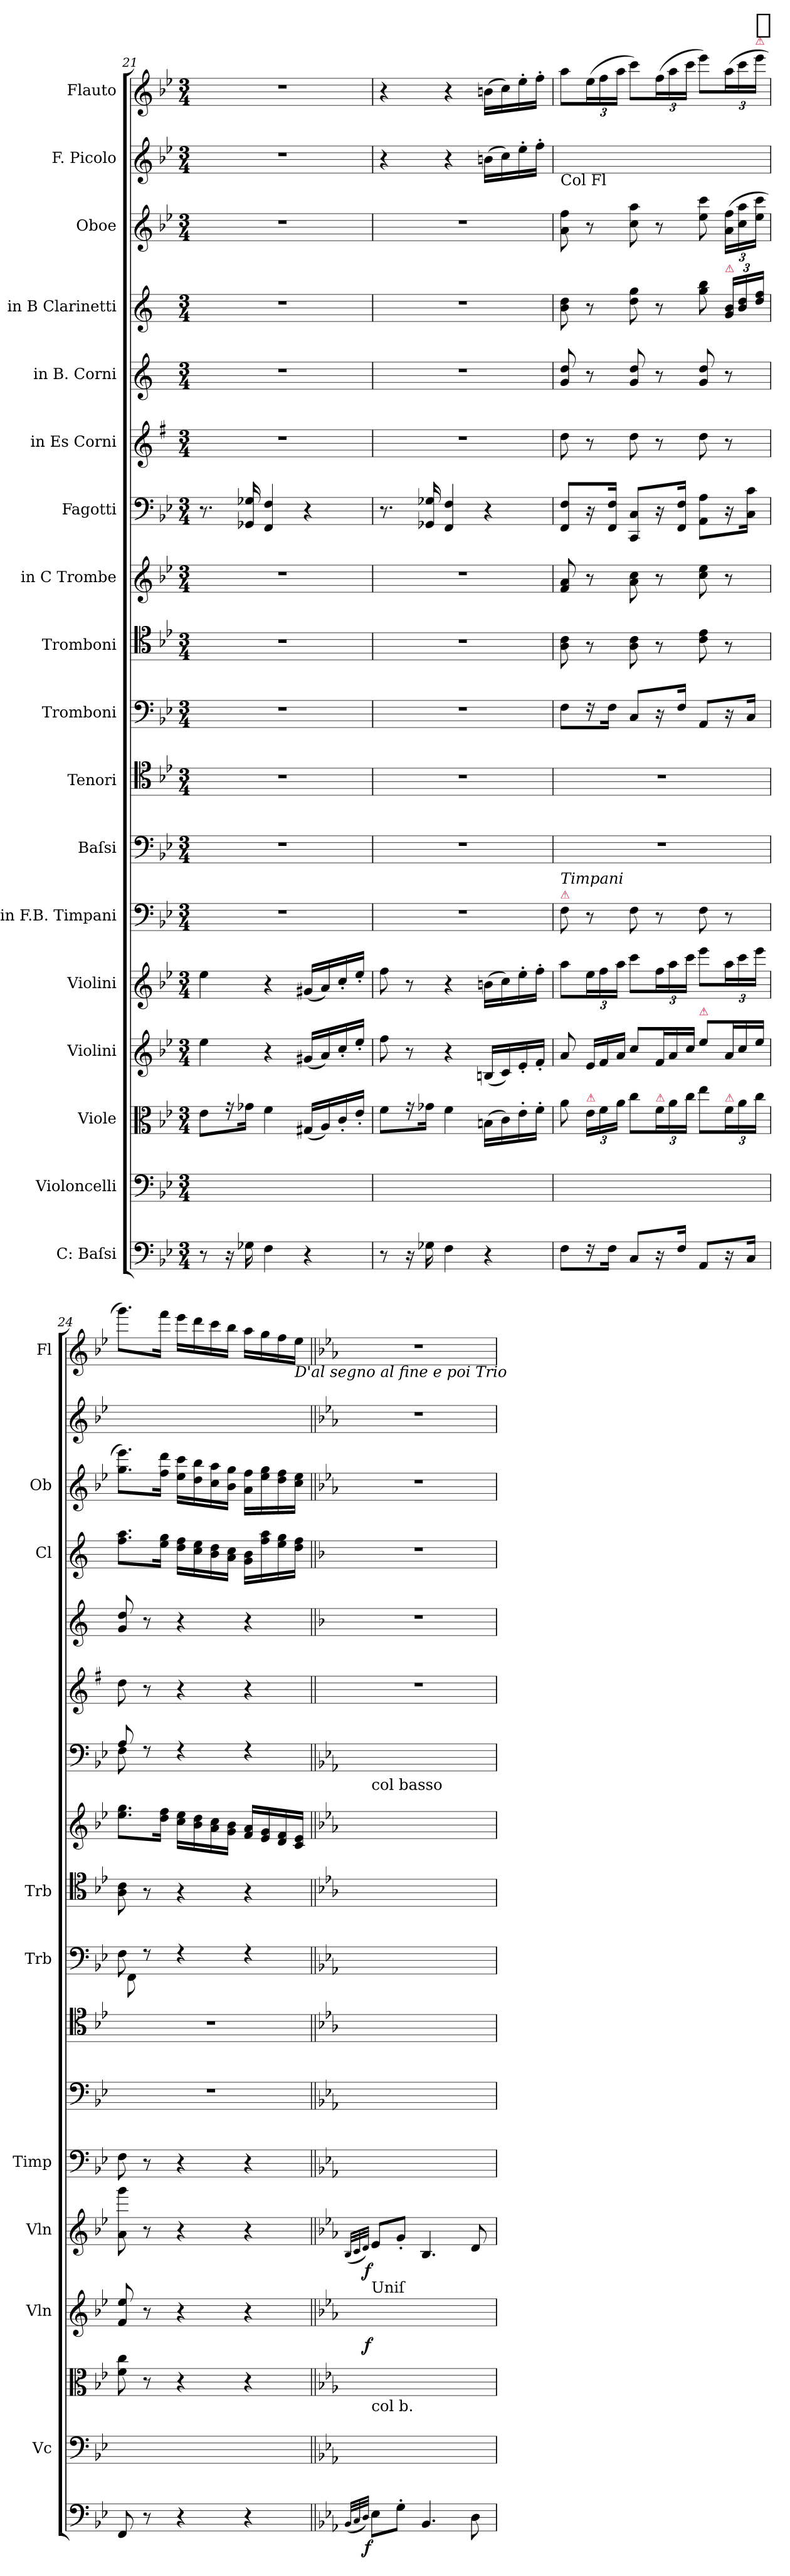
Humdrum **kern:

**kern	**dynam	**kern	**kern	**kern	**dynam	**kern	**dynam	**kern	**kern	**kern	**kern	**kern	**kern	**kern	**kern	**kern	**kern	**kern	**kern	**kern
*part18	*part18	*part17	*part16	*part15	*part15	*part14	*part14	*part13	*part12	*part11	*part10	*part9	*part8	*part7	*part6	*part5	*part4	*part3	*part2	*part1
*staff18	*staff18	*staff17	*staff16	*staff15	*staff15	*staff14	*staff14	*staff13	*staff12	*staff11	*staff10	*staff9	*staff8	*staff7	*staff6	*staff5	*staff4	*staff3	*staff2	*staff1
*I"C: Baſsi	*	*I"Violoncelli	*I"Viole	*I"Violini	*	*I"Violini	*	*I"in F.B. Timpani	*I"Baſsi	*I"Tenori	*I"Tromboni	*I"Tromboni	*I"in C Trombe	*I"Fagotti	*I"in Es Corni	*I"in B. Corni	*I"in B Clarinetti	*I"Oboe	*I"F. Picolo	*I"Flauto
*	*	*I'Vc	*	*I'Vln	*	*I'Vln	*	*I'Timp	*	*	*I'Trb	*I'Trb	*	*	*	*	*I'Cl	*I'Ob	*	*I'Fl
*clefF4	*	*clefF4	*clefC3	*clefG2	*	*clefG2	*	*clefF4	*clefF4	*clefC4	*clefF4	*clefC4	*clefG2	*clefF4	*clefG2	*clefG2	*clefG2	*clefG2	*clefG2	*clefG2
*	*	*	*	*	*	*	*	*	*	*	*	*	*	*	*ITrd-2c-3	*ITrd1c2	*ITrd1c2	*	*	*
*k[b-e-]	*	*k[b-e-]	*k[b-e-]	*k[b-e-]	*	*k[b-e-]	*	*k[b-e-]	*k[b-e-]	*k[b-e-]	*k[b-e-]	*k[b-e-]	*k[b-e-]	*k[b-e-]	*k[b-e-]	*k[b-e-]	*k[b-e-]	*k[b-e-]	*k[b-e-]	*k[b-e-]
*B-:	*	*B-:	*B-:	*B-:	*	*B-:	*	*B-:	*B-:	*B-:	*B-:	*B-:	*B-:	*B-:	*B-:	*	*	*B-:	*B-:	*B-:
*M3/4	*	*M3/4	*M3/4	*M3/4	*	*M3/4	*	*M3/4	*M3/4	*M3/4	*M3/4	*M3/4	*M3/4	*M3/4	*M3/4	*M3/4	*M3/4	*M3/4	*M3/4	*M3/4
=21	=21	=21	=21	=21	=21	=21	=21	=21	=21	=21	=21	=21	=21	=21	=21	=21	=21	=21	=21	=21
8r	.	8ryy	8e-\L	4ee-\	.	4ee-\	.	2.r	2.r	2.r	2.r	2.r	2.r	8.r	2.r	2.r	2.r	2.r	2.r	2.r
16r	.	16ryy	16r	.	.	.	.	.	.	.	.	.	.	.	.	.	.	.	.	.
16G-X\	.	16G-X\yy	16g-X\Jk	.	.	.	.	.	.	.	.	.	.	16GG-X/ 16G-X/	.	.	.	.	.	.
4F\	.	4F\yy	4f\	4r	.	4r	.	.	.	.	.	.	.	4FF/ 4F/	.	.	.	.	.	.
4r	.	4ryy	(16G#X/LL	(16g#X/LL	.	(16g#X/LL	.	.	.	.	.	.	.	4r	.	.	.	.	.	.
.	.	.	16A/)	16a/)	.	16a/)	.	.	.	.	.	.	.	.	.	.	.	.	.	.
.	.	.	16c'/	16cc'/	.	16cc'/	.	.	.	.	.	.	.	.	.	.	.	.	.	.
.	.	.	16e-'/JJ	16ee-'/JJ	.	16ee-'/JJ	.	.	.	.	.	.	.	.	.	.	.	.	.	.
=22	=22	=22	=22	=22	=22	=22	=22	=22	=22	=22	=22	=22	=22	=22	=22	=22	=22	=22	=22	=22
8r	.	8ryy	8f\L	8ff\	.	8ff\	.	2.r	2.r	2.r	2.r	2.r	2.r	8.r	2.r	2.r	2.r	2.r	4r	4r
16r	.	16ryy	16r	8r	.	8r	.	.	.	.	.	.	.	.	.	.	.	.	.	.
16G-X\	.	16G-X\yy	16g-X\Jk	.	.	.	.	.	.	.	.	.	.	16GG-X/ 16G-X/	.	.	.	.	.	.
4F\	.	4F\yy	4f\	4r	.	4r	.	.	.	.	.	.	.	4FF/ 4F/	.	.	.	.	4r	4r
4r	.	4ryy	(16Bn\LL	(16Bn/LL	.	(16bn\LL	.	.	.	.	.	.	.	4r	.	.	.	.	(16bn\LL	(16bn\LL
.	.	.	16c\)	16c/)	.	16cc\)	.	.	.	.	.	.	.	.	.	.	.	.	16cc\)	16cc\)
.	.	.	16e-'\	16e-'/	.	16ee-'\	.	.	.	.	.	.	.	.	.	.	.	.	16ee-'\	16ee-'\
.	.	.	16f'\JJ	16f'/JJ	.	16ff'\JJ	.	.	.	.	.	.	.	.	.	.	.	.	16ff'\JJ	16ff'\JJ
=23	=23	=23	=23	=23	=23	=23	=23	=23	=23	=23	=23	=23	=23	=23	=23	=23	=23	=23	=23	=23
!	!	!	!	!	!	!	!	!	!	!	!	!	!	!	!	!	!	!	!LO:TX:b:t=Col Fl	!
!	!	!	!	!	!	!	!	!LO:TX:a:color=crimson:t=⚠	!	!	!	!	!	!	!	!	!	!	!	!
!	!	!	!	!	!	!	!	!LO:TX:a:i:t=Timpani	!	!	!	!	!	!	!	!	!	!	!	!
8F\L	.	8F\Lyy	8a\	8a/	.	8aa\L	.	8F\	2.r	2.r	8F\L	8A\ 8c\	8f/ 8a/	8FF/ 8F/L	8ff\	8f/ 8cc/	8a\ 8cc\	8a\ 8ff\	8aa\Lyy	8aa\L
*	*	*	*	*Xtuplet	*	*	*	*	*	*	*	*	*	*	*	*	*	*	*	*
!	!	!	!LO:TX:a:color=crimson:t=⚠	!	!	!	!	!	!	!	!	!	!	!	!	!	!	!	!	!
16r	.	16ryy	24e-\LL	24e-/LL	.	24ee-\L	.	8r	.	.	16r	8r	8r	16r	8r	8r	8r	8r	24ee-\Lyy	(24ee-\L
.	.	.	24f\	24f/	.	24ff\	.	.	.	.	.	.	.	.	.	.	.	.	24ff\yy	24ff\
16F\Jk	.	16F\Jkyy	.	.	.	.	.	.	.	.	16F\Jk	.	.	16FF/ 16F/Jk	.	.	.	.	.	.
.	.	.	24a\JJ	24a/JJ	.	24aa\JJ	.	.	.	.	.	.	.	.	.	.	.	.	24aa\JJyy	24aa\JJ
8C/L	.	8C/Lyy	8cc\L	8cc/L	.	8ccc\L	.	8F\	.	.	8C/L	8A\ 8c\	8a\ 8cc\	8CC/ 8C/L	8ff\	8f/ 8cc/	8cc\ 8ff\	8cc\ 8aa\	8ccc\Lyy	8ccc\L)
!	!	!	!LO:TX:a:color=crimson:t=⚠	!	!	!	!	!	!	!	!	!	!	!	!	!	!	!	!	!
16r	.	16ryy	24f\L	24f/L	.	24ff\L	.	8r	.	.	16r	8r	8r	16r	8r	8r	8r	8r	24ff\Lyy	(24ff\L
.	.	.	24a\	24a/	.	24aa\	.	.	.	.	.	.	.	.	.	.	.	.	24aa\yy	24aa\
16F/Jk	.	16F/Jkyy	.	.	.	.	.	.	.	.	16F/Jk	.	.	16FF/ 16F/Jk	.	.	.	.	.	.
.	.	.	24cc\JJ	24cc/JJ	.	24ccc\JJ	.	.	.	.	.	.	.	.	.	.	.	.	24ccc\JJyy	24ccc\JJ
!	!	!	!	!LO:TX:a:color=crimson:t=⚠	!	!	!	!	!	!	!	!	!	!	!	!	!	!	!	!
8AA/L	.	8AA/Lyy	8ee-\L	8ee-\L	.	8eee-\L	.	8F\	.	.	8AA/L	8c\ 8e-\	8cc\ 8ee-\	8AA\ 8A\L	8ff\	8f/ 8cc/	8ff\ 8aa\	8ee-\ 8ccc\	8eee-\Lyy	8eee-\L)
!	!	!	!	!	!	!	!	!	!	!	!	!	!	!	!	!	!LO:TX:a:color=crimson:t=⚠	!	!	!
!	!	!	!LO:TX:a:color=crimson:t=⚠	!	!	!	!	!	!	!	!	!	!	!	!	!	!	!	!	!
16r	.	16ryy	24f\L	24a/L	.	24aa\L	.	8r	.	.	16r	8r	8r	16r	8r	8r	24f/ 24a/LL	(24a\ 24ff\LL	24aa\Lyy	(24aa\L
.	.	.	24a\	24cc/	.	24ccc\	.	.	.	.	.	.	.	.	.	.	24a/ 24cc/	24cc\ 24aa\	24ccc\yy	24ccc\
16C/Jk	.	16C/Jkyy	.	.	.	.	.	.	.	.	16C/Jk	.	.	16C\ 16c\Jk	.	.	.	.	.	.
!	!	!	!	!	!	!	!	!	!	!	!	!	!	!	!	!	!	!	!	!LO:TX:a:color=crimson:t=⚠
!	!	!	!	!	!	!	!	!	!	!	!	!	!	!	!	!	!	!	!	!LO:TX:a:t=[segno]
.	.	.	24cc\JJ	24ee-/JJ	.	24eee-\JJ	.	.	.	.	.	.	.	.	.	.	24cc/ 24ee-/JJ	24ee-\ 24ccc\JJ	24eee-\JJyy	24eee-\JJ
=24	=24	=24	=24	=24	=24	=24	=24	=24	=24	=24	=24	=24	=24	=24	=24	=24	=24	=24	=24	=24
*	*	*	*	*	*	*	*	*	*	*	*^	*	*	*^	*	*	*	*	*	*
8FF/	.	8FF/yy	8f\ 8cc\	8f/ 8ee-/	.	8a\ 8ggg\	.	8F\	2.r	2.r	8F\	8FF\	8A\ 8c\	8.ee-\ 8.gg\L	8A/	8F\	8ff\	8f/ 8cc/	8.ee-\ 8.gg\L	8.gg\ 8.eee-\L)	8.ggg\Lyy	8.ggg\L)
8r	.	8ryy	8r	8r	.	8r	.	8r	.	.	8rF	8rEEyy	8r	.	8rF	8rEEyy	8r	8r	.	.	.	.
.	.	.	.	.	.	.	.	.	.	.	.	.	.	16dd\ 16ff\Jk	.	.	.	.	16dd\ 16ff\Jk	16ff\ 16ddd\Jk	16fff\Jkyy	16fff\Jk
4r	.	4ryy	4r	4r	.	4r	.	4r	.	.	4rF	4rEEyy	4r	16cc\ 16ee-\LL	4rF	4rEEyy	4r	4r	16cc\ 16ee-\LL	16ee-\ 16ccc\LL	16eee-\LLyy	16eee-\LL
.	.	.	.	.	.	.	.	.	.	.	.	.	.	16b-\ 16dd\	.	.	.	.	16b-\ 16dd\	16dd\ 16bb-\	16ddd\yy	16ddd\
.	.	.	.	.	.	.	.	.	.	.	.	.	.	16a\ 16cc\	.	.	.	.	16a\ 16cc\	16cc\ 16aa\	16ccc\yy	16ccc\
.	.	.	.	.	.	.	.	.	.	.	.	.	.	16g\ 16b-\JJ	.	.	.	.	16g\ 16b-\JJ	16b-\ 16gg\JJ	16bb-\JJyy	16bb-\JJ
4r	.	4ryy	4r	4r	.	4r	.	4r	.	.	4rF	4rEEyy	4r	16f/ 16a/LL	4rF	4rEEyy	4r	4r	16f\ 16a\LL	16a\ 16ff\LL	16aa\LLyy	16aa\LL
.	.	.	.	.	.	.	.	.	.	.	.	.	.	16e-/ 16g/	.	.	.	.	16ee-\ 16gg\	16ee-\ 16gg\	16gg\yy	16gg\
.	.	.	.	.	.	.	.	.	.	.	.	.	.	16d/ 16f/	.	.	.	.	16dd\ 16ff\	16dd\ 16ff\	16ff\yy	16ff\
!	!	!	!	!	!	!	!	!	!	!	!	!	!	!	!	!	!	!	!	!	!	!LO:TX:b:i:t=D'al segno al fine e poi Trio
.	.	.	.	.	.	.	.	.	.	.	.	.	.	16c/ 16e-/JJ	.	.	.	.	16cc\ 16ee-\JJ	16cc\ 16ee-\JJ	16ee-\JJyy	16ee-\JJ
*	*	*	*	*	*	*	*	*	*	*	*v	*v	*	*	*v	*v	*	*	*	*	*	*
=25||	=25||	=25||	=25||	=25||	=25||	=25||	=25||	=25||	=25||	=25||	=25||	=25||	=25||	=25||	=25||	=25||	=25||	=25||	=25||	=25||
*k[b-e-a-]	*	*k[b-e-a-]	*k[b-e-a-]	*k[b-e-a-]	*	*k[b-e-a-]	*	*k[b-e-a-]	*k[b-e-a-]	*k[b-e-a-]	*k[b-e-a-]	*k[b-e-a-]	*k[b-e-a-]	*k[b-e-a-]	*k[b-e-a-]	*k[b-e-a-]	*k[b-e-a-]	*k[b-e-a-]	*k[b-e-a-]	*k[b-e-a-]
*E-:	*	*E-:	*E-:	*E-:	*	*E-:	*	*E-:	*E-:	*E-:	*E-:	*E-:	*E-:	*E-:	*E-:	*E-:	*E-:	*E-:	*E-:	*E-:
(32qqBB-/LLL	.	32qqBB-/LLLyy	32qqB-/LLLyy	(32qqB-/LLLyy	.	(32qqB-/LLL	.	.	.	.	.	.	.	32qqBB-/LLLyy	.	.	.	.	.	.
32qqC/	.	32qqC/yy	32qqc/yy	32qqc/yy	.	32qqc/	.	.	.	.	.	.	.	32qqC/yy	.	.	.	.	.	.
32qqD/JJJ)	.	32qqD/JJJyy	32qqd/JJJyy	32qqd/JJJyy)	.	32qqd/JJJ)	.	.	.	.	.	.	.	32qqD/JJJyy	.	.	.	.	.	.
!	!	!	!	!	!	!	!	!	!	!	!	!	!	!LO:TX:b:t=col basso	!	!	!	!	!	!
!	!	!	!	!LO:TX:a:t=Uniſ	!	!	!	!	!	!	!	!	!	!	!	!	!	!	!	!
!	!	!	!LO:TX:b:t=col b.	!	!	!	!	!	!	!	!	!	!	!	!	!	!	!	!	!
!	!LO:DY:rj	!	!	!	!LO:DY:rj	!	!LO:DY:rj	!	!	!	!	!	!	!	!	!	!	!	!	!
8E-\L	f	8E-\Lyy	8e-\Lyy	8e-/Lyy	f	8e-/L	f	2.ryy	2.ryy	2.ryy	2.ryy	2.ryy	2.ryy	8E-\Lyy	2.r	2.r	2.r	2.r	2.r	2.r
8G'\J	.	8G'\Jyy	8g'\Jyy	8g'/Jyy	.	8g'/J	.	.	.	.	.	.	.	8G'\Jyy	.	.	.	.	.	.
4.BB-/	.	4.BB-/yy	4.B-/yy	4.B-/yy	.	4.B-/	.	.	.	.	.	.	.	4.BB-/yy	.	.	.	.	.	.
8D\	.	8D\yy	8d\yy	8d/yy	.	8d/	.	.	.	.	.	.	.	8D\yy	.	.	.	.	.	.
=	=	=	=	=	=	=	=	=	=	=	=	=	=	=	=	=	=	=	=	=
*-	*-	*-	*-	*-	*-	*-	*-	*-	*-	*-	*-	*-	*-	*-	*-	*-	*-	*-	*-	*-
